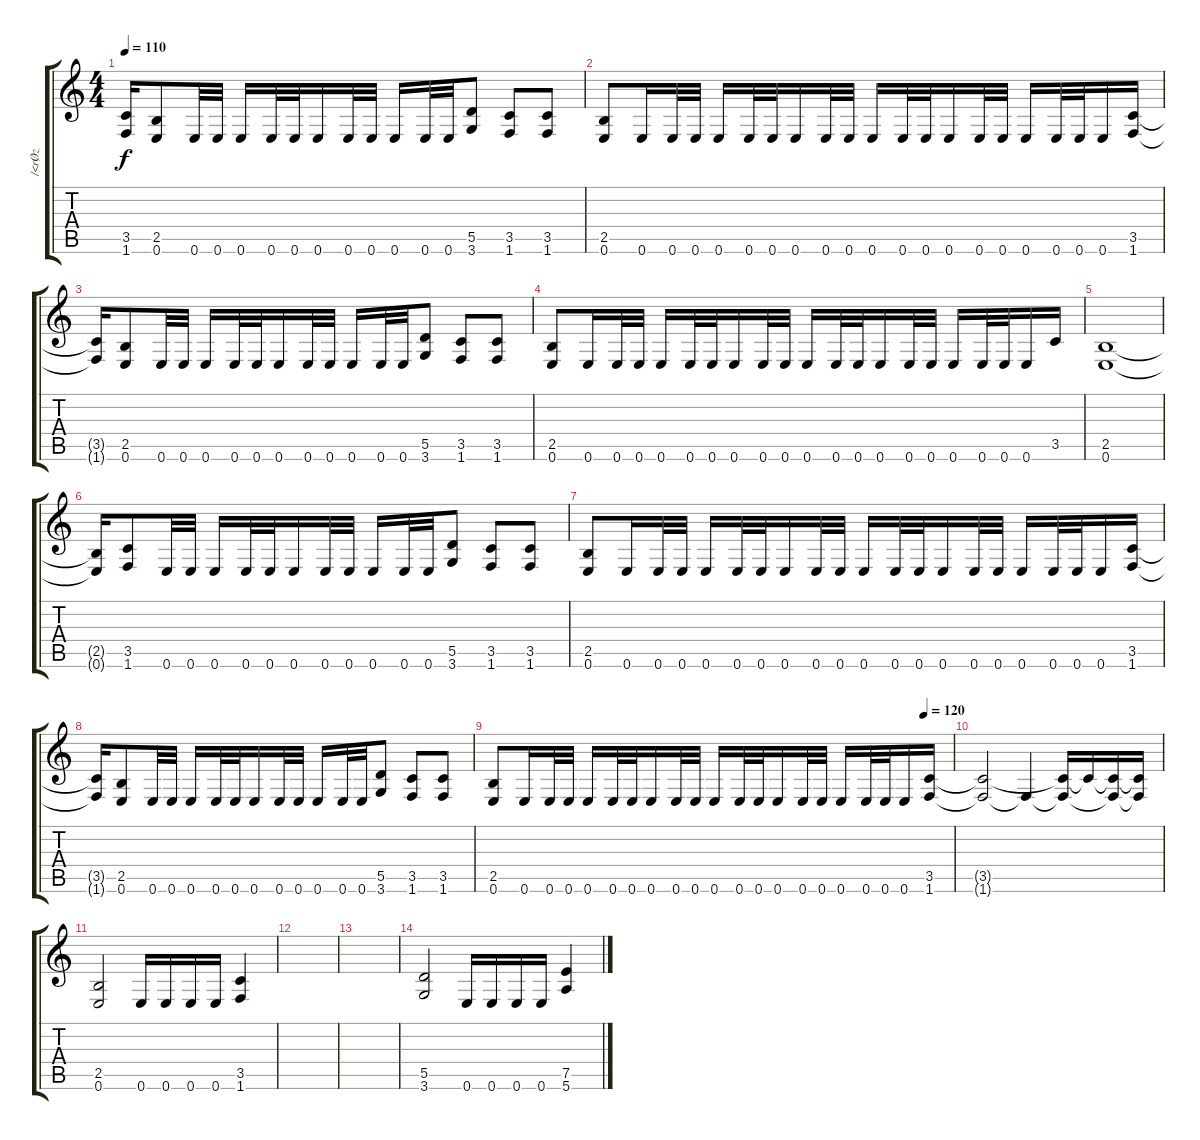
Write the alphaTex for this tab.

\track ("/<rØz" "/<rØz") {instrument distortionguitar}
\staff {score tabs}
\tuning (E4 B3 G3 D3 A2 E2) {hide}
\ts (4 4)
\tempo 110
\clef g2
\ks c
(3.5{t} 1.6{t}).16{dy f} (2.5 0.6).8 0.6.32 0.6.32 0.6.16 0.6.32 0.6.32 0.6.16 0.6.32 0.6.32 0.6.16 0.6.32 0.6.32 (5.5 3.6).8 (3.5 1.6).8 (3.5 1.6).8 |
(2.5 0.6).8 0.6.16 0.6.32 0.6.32 0.6.16 0.6.32 0.6.32 0.6.16 0.6.32 0.6.32 0.6.16 0.6.32 0.6.32 0.6.16 0.6.32 0.6.32 0.6.16 0.6.32 0.6.32 0.6.16 (3.5 1.6).16 |
(3.5{t} 1.6{t}).16 (2.5 0.6).8 0.6.32 0.6.32 0.6.16 0.6.32 0.6.32 0.6.16 0.6.32 0.6.32 0.6.16 0.6.32 0.6.32 (5.5 3.6).8 (3.5 1.6).8 (3.5 1.6).8 |
(2.5 0.6).8 0.6.16 0.6.32 0.6.32 0.6.16 0.6.32 0.6.32 0.6.16 0.6.32 0.6.32 0.6.16 0.6.32 0.6.32 0.6.16 0.6.32 0.6.32 0.6.16 0.6.32 0.6.32 0.6.16 3.5.16 |
(2.5 0.6).1 |
(2.5{t} 0.6{t}).16 (3.5 1.6).8 0.6.32 0.6.32 0.6.16 0.6.32 0.6.32 0.6.16 0.6.32 0.6.32 0.6.16 0.6.32 0.6.32 (5.5 3.6).8 (3.5 1.6).8 (3.5 1.6).8 |
(2.5 0.6).8 0.6.16 0.6.32 0.6.32 0.6.16 0.6.32 0.6.32 0.6.16 0.6.32 0.6.32 0.6.16 0.6.32 0.6.32 0.6.16 0.6.32 0.6.32 0.6.16 0.6.32 0.6.32 0.6.16 (3.5 1.6).16 |
(3.5{t} 1.6{t}).16 (2.5 0.6).8 0.6.32 0.6.32 0.6.16 0.6.32 0.6.32 0.6.16 0.6.32 0.6.32 0.6.16 0.6.32 0.6.32 (5.5 3.6).8 (3.5 1.6).8 (3.5 1.6).8 |
\tempo (120 0.9375)
(2.5 0.6).8 0.6.16 0.6.32 0.6.32 0.6.16 0.6.32 0.6.32 0.6.16 0.6.32 0.6.32 0.6.16 0.6.32 0.6.32 0.6.16 0.6.32 0.6.32 0.6.16 0.6.32 0.6.32 0.6.16 (3.5 1.6).16 |
(3.5{t} 1.6{t}).2 1.6{t}.4 (3.5{t} 1.6{t}).16 3.5{t}.16 (3.5{t} 1.6{t}).16 (3.5{t} 1.6{t}).16 |
(2.5 0.6).2 0.6.16 0.6.16 0.6.16 0.6.16 (3.5 1.6).4 |
|
|
(5.5 3.6).2 0.6.16 0.6.16 0.6.16 0.6.16 (7.5 5.6).4
